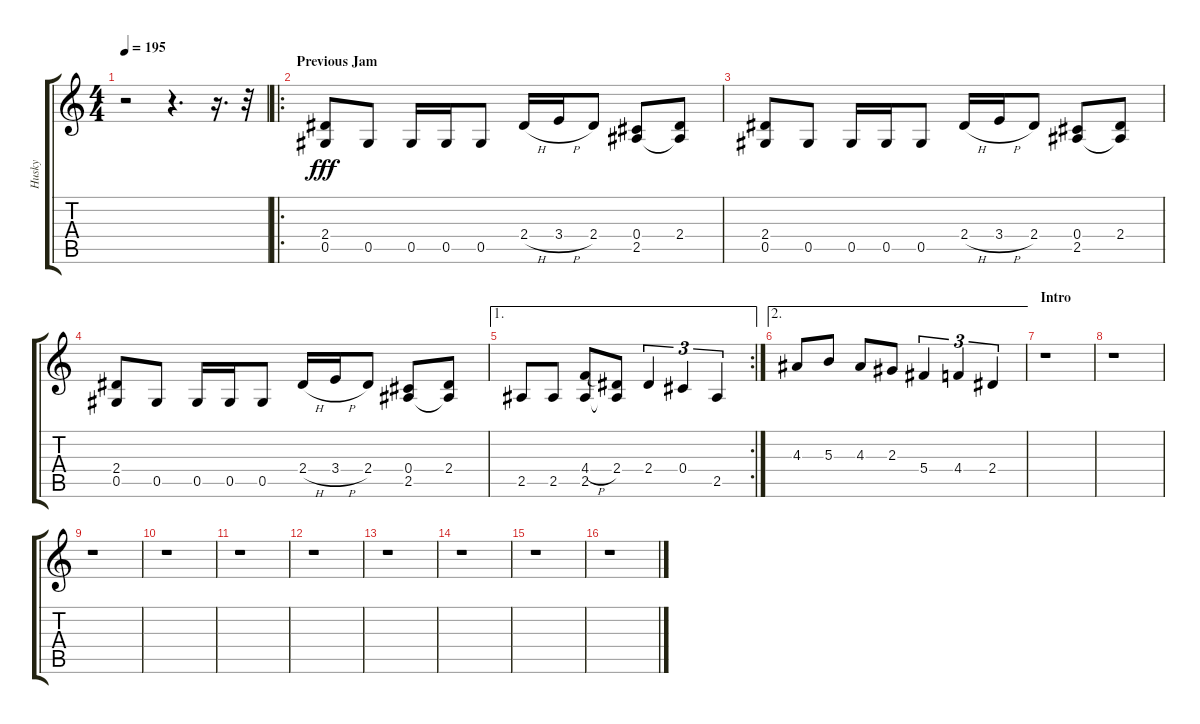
\track ("Husky" "Husky") {instrument distortionguitar}
\staff {score tabs}
\tuning (Eb4 Bb3 Gb3 Db3 Ab2 Eb2) {hide}
\ts (4 4)
\tempo 195
\clef g2
\ks c
r.2{dy fff instrument distortionguitar} r.4{d volume 0} r.16{d} r.32{volume 16} |
\ro
\section ("" "Previous Jam")
(2.4 0.5).8 0.5.8 0.5.16 0.5.16 0.5.8 2.4{h}.16 3.4{h}.16 2.4.8 (0.4 2.5).8 (2.4 2.5{t}).8 |
(2.4 0.5).8 0.5.8 0.5.16 0.5.16 0.5.8 2.4{h}.16 3.4{h}.16 2.4.8 (0.4 2.5).8 (2.4 2.5{t}).8 |
(2.4 0.5).8 0.5.8 0.5.16 0.5.16 0.5.8 2.4{h}.16 3.4{h}.16 2.4.8 (0.4 2.5).8 (2.4 2.5{t}).8 |
\ae 1
\rc 2
2.5.8 2.5.8 (4.4{h} 2.5).8 (2.4 2.5{t}).8 2.4.4{tu (3 2)} 0.4.4{tu (3 2)} 2.5.4{tu (3 2)} |
\ae 2
4.3.8 5.3.8 4.3.8 2.3.8 5.4.4{tu (3 2)} 4.4.4{tu (3 2)} 2.4.4{tu (3 2)} |
\section ("" "Intro")
r.1 |
r.1 |
r.1 |
r.1 |
r.1 |
r.1 |
r.1 |
r.1 |
r.1 |
r.1
